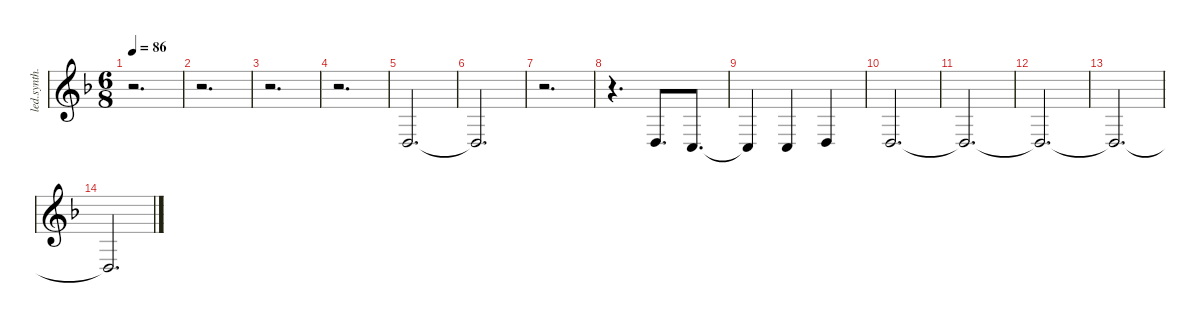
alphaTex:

\defaultSystemsLayout 4
\hideDynamics
\bracketExtendMode nobrackets
\otherSystemsTrackNameOrientation horizontal
\track ("Keyboard (outro)" "led.synth.") {instrument lead2sawtooth}
\staff {score}
\tuning (E4 B3 G3 D3 A2 D2)
\ts (6 8)
\tempo 86
\clef g2
\ks dminor
r.2{d dy f beam Down} |
r.2{d beam Down} |
r.2{d beam Down} |
r.2{d beam Down} |
5.5{acc forcenatural}.2{d beam Up} |
5.5{t acc forcenatural}.2{d beam Up} |
r.2{d beam Down} |
r.4{d beam Down} 5.5{acc forcenatural}.8{d beam Up} 3.5{acc forcenatural}.8{d beam Up} |
3.5{t acc forcenatural}.4{beam Up} 3.5{acc forcenatural}.4{beam Up} 5.5{acc forcenatural}.4{beam Up} |
5.5{acc forcenatural}.2{d beam Up} |
5.5{t acc forcenatural}.2{d beam Up} |
5.5{t acc forcenatural}.2{d beam Up} |
5.5{t acc forcenatural}.2{d beam Up} |
5.5{t acc forcenatural}.2{d beam Up}
